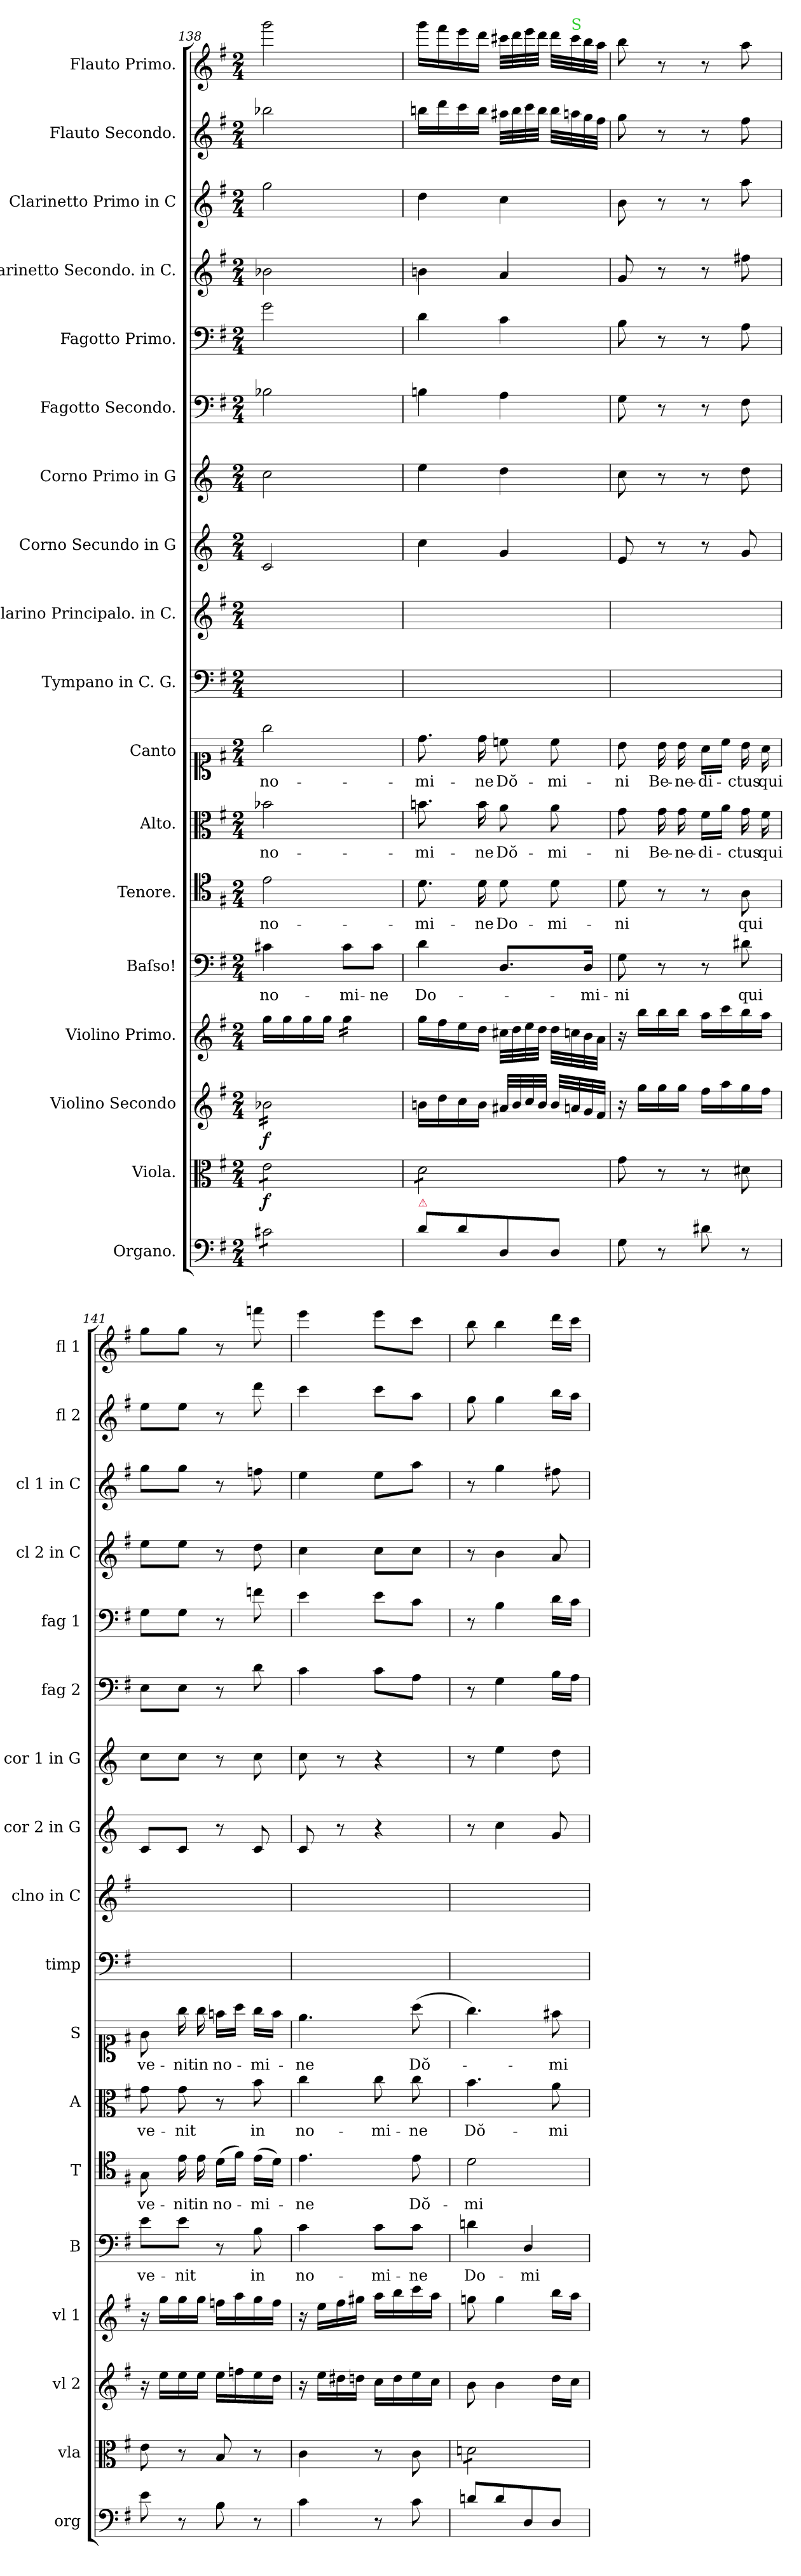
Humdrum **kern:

**kern	**kern	**dynam	**kern	**dynam	**kern	**kern	**text	**kern	**text	**kern	**text	**kern	**text	**kern	**kern	**kern	**kern	**kern	**kern	**kern	**kern	**kern	**kern
*part18	*part17	*part17	*part16	*part16	*part15	*part14	*part14	*part13	*part13	*part12	*part12	*part11	*part11	*part10	*part9	*part8	*part7	*part6	*part5	*part4	*part3	*part2	*part1
*staff18	*staff17	*staff17	*staff16	*staff16	*staff15	*staff14	*staff14	*staff13	*staff13	*staff12	*staff12	*staff11	*staff11	*staff10	*staff9	*staff8	*staff7	*staff6	*staff5	*staff4	*staff3	*staff2	*staff1
*I"Organo.	*I"Viola.	*	*I"Violino Secondo	*	*I"Violino Primo.	*I"Baſso!	*	*I"Tenore.	*	*I"Alto.	*	*I"Canto	*	*I"Tympano in C. G.	*I"Clarino Principalo. in C.	*I"Corno Secundo in G	*I"Corno Primo in G	*I"Fagotto Secondo.	*I"Fagotto Primo.	*I"Clarinetto Secondo. in C.	*I"Clarinetto Primo in C	*I"Flauto Secondo.	*I"Flauto Primo.
*I'org	*I'vla	*	*I'vl 2	*	*I'vl 1	*I'B	*	*I'T	*	*I'A	*	*I'S	*	*I'timp	*I'clno in C	*I'cor 2 in G	*I'cor 1 in G	*I'fag 2	*I'fag 1	*I'cl 2 in C	*I'cl 1 in C	*I'fl 2	*I'fl 1
*clefF4	*clefC3	*	*clefG2	*	*clefG2	*clefF4	*	*clefC4	*	*clefC3	*	*clefC1	*	*clefF4	*clefG2	*clefG2	*clefG2	*clefF4	*clefF4	*clefG2	*clefG2	*clefG2	*clefG2
*	*	*	*	*	*	*	*	*	*	*	*	*	*	*	*	*ITrd3c5	*ITrd3c5	*	*	*	*	*	*
*k[f#]	*k[f#]	*	*k[f#]	*	*k[f#]	*k[f#]	*	*k[f#]	*	*k[f#]	*	*k[f#]	*	*k[f#]	*k[f#]	*k[f#]	*k[f#]	*k[f#]	*k[f#]	*k[f#]	*k[f#]	*k[f#]	*k[f#]
*G:	*G:	*	*G:	*	*G:	*G:	*	*G:	*	*G:	*	*G:	*	*G:	*G:	*G:	*G:	*G:	*G:	*G:	*G:	*G:	*G:
*M2/4	*M2/4	*	*M2/4	*	*M2/4	*M2/4	*	*M2/4	*	*M2/4	*	*M2/4	*	*M2/4	*M2/4	*M2/4	*M2/4	*M2/4	*M2/4	*M2/4	*M2/4	*M2/4	*M2/4
=138	=138	=138	=138	=138	=138	=138	=138	=138	=138	=138	=138	=138	=138	=138	=138	=138	=138	=138	=138	=138	=138	=138	=138
*tremolo	*	*	*	*	*	*	*	*	*	*	*	*	*	*	*	*	*	*	*	*	*	*	*
*	*tremolo	*	*	*	*	*	*	*	*	*	*	*	*	*	*	*	*	*	*	*	*	*	*
*	*	*	*tremolo	*	*	*	*	*	*	*	*	*	*	*	*	*	*	*	*	*	*	*	*
8c#X\L	8e\L	f.	16b-X\LL	f	16gg\LL	4c#X\	no-	2e\	no-	2b-X\	no-	2gg\	no-	2ryy	2ryy	2G/	2g\	2B-X\	2g\	2b-X\	2gg\	2bb-X\	2ggg\
.	.	.	16b-X\	.	16gg\	.	.	.	.	.	.	.	.	.	.	.	.	.	.	.	.	.	.
8c#X\	8e\	.	16b-X\	.	16gg\	.	.	.	.	.	.	.	.	.	.	.	.	.	.	.	.	.	.
.	.	.	16b-X\	.	16gg\JJ	.	.	.	.	.	.	.	.	.	.	.	.	.	.	.	.	.	.
*	*	*	*	*	*tremolo	*	*	*	*	*	*	*	*	*	*	*	*	*	*	*	*	*	*
8c#X\	8e\	.	16b-X\	.	16gg\LL	8c#\L	-mi-	.	.	.	.	.	.	.	.	.	.	.	.	.	.	.	.
.	.	.	16b-X\	.	16gg\	.	.	.	.	.	.	.	.	.	.	.	.	.	.	.	.	.	.
8c#X\J	8e\J	.	16b-X\	.	16gg\	8c#\J	-ne	.	.	.	.	.	.	.	.	.	.	.	.	.	.	.	.
*Xtremolo	*	*	*	*	*	*	*	*	*	*	*	*	*	*	*	*	*	*	*	*	*	*	*
.	.	.	16b-X\JJ	.	16gg\JJ	.	.	.	.	.	.	.	.	.	.	.	.	.	.	.	.	.	.
*	*	*	*	*	*Xtremolo	*	*	*	*	*	*	*	*	*	*	*	*	*	*	*	*	*	*
*	*	*	*Xtremolo	*	*	*	*	*	*	*	*	*	*	*	*	*	*	*	*	*	*	*	*
=139	=139	=139	=139	=139	=139	=139	=139	=139	=139	=139	=139	=139	=139	=139	=139	=139	=139	=139	=139	=139	=139	=139	=139
!LO:TX:a:color=crimson:t=⚠	!	!	!	!	!	!	!	!	!	!	!	!	!	!	!	!	!	!	!	!	!	!	!
8d\L	8d\L	.	16bn\LL	.	16gg\LL	4d\	Do-	8.d\	-mi-	8.bn\	-mi-	8.dd\	-mi-	2ryy	2ryy	4g\	4b\	4Bn\	4d\	4bn\	4dd\	16bbn\LL	16ggg\LL
.	.	.	16dd\	.	16ff#\	.	.	.	.	.	.	.	.	.	.	.	.	.	.	.	.	16ddd\	16fff#\
8d\	8d\	.	16cc\	.	16ee\	.	.	.	.	.	.	.	.	.	.	.	.	.	.	.	.	16ccc\	16eee\
.	.	.	16b\JJ	.	16dd\JJ	.	.	16d\	-ne	16b\	-ne	16dd\	-ne	.	.	.	.	.	.	.	.	16bb\JJ	16ddd\JJ
8D/	8d\	.	32a#X/LLL	.	32cc#X\LLL	8.D/L	.	8d\	Do-	8a\	Dŏ-	8ccn\	Dŏ-	.	.	4d/	4a\	4A\	4c\	4a/	4cc\	32aa#X\LLL	32ccc#X\LLL
.	.	.	32b/	.	32dd\	.	.	.	.	.	.	.	.	.	.	.	.	.	.	.	.	32bb\	32ddd\
.	.	.	32cc/	.	32ee\	.	.	.	.	.	.	.	.	.	.	.	.	.	.	.	.	32ccc\	32eee\
.	.	.	32b/JJJ	.	32dd\JJJ	.	.	.	.	.	.	.	.	.	.	.	.	.	.	.	.	32bb\JJJ	32ddd\JJJ
8D/J	8d\J	.	32b/LLL	.	32dd\LLL	.	.	8d\	-mi-	8a\	-mi-	8cc\	-mi-	.	.	.	.	.	.	.	.	32bb\LLL	32ddd\LLL
*	*Xtremolo	*	*	*	*	*	*	*	*	*	*	*	*	*	*	*	*	*	*	*	*	*	*
!	!	!	!	!	!	!	!	!	!	!	!	!	!	!	!	!	!	!	!	!	!	!	!LO:TX:a:color=limegreen:t=S
.	.	.	32an/	.	32ccn\	.	.	.	.	.	.	.	.	.	.	.	.	.	.	.	.	32aan\	32ccc#\
.	.	.	32g/	.	32b\	16D/Jk	-mi-	.	.	.	.	.	.	.	.	.	.	.	.	.	.	32gg\	32bb\
.	.	.	32f#/JJJ	.	32a\JJJ	.	.	.	.	.	.	.	.	.	.	.	.	.	.	.	.	32ff#\JJJ	32aa\JJJ
=140	=140	=140	=140	=140	=140	=140	=140	=140	=140	=140	=140	=140	=140	=140	=140	=140	=140	=140	=140	=140	=140	=140	=140
8G\	8g\	.	16r	.	16r	8G\	-ni	8d\	-ni	8g\	-ni	8b\	-ni	2ryy	2ryy	8B/	8g\	8G\	8B\	8g/	8b\	8gg\	8bb\
.	.	.	16gg\LL	.	16bb\LL	.	.	.	.	.	.	.	.	.	.	.	.	.	.	.	.	.	.
8r	8r	.	16gg\	.	16bb\	8r	.	8r	.	16g\	Be-	16b\	Be-	.	.	8r	8r	8r	8r	8r	8r	8r	8r
.	.	.	16gg\JJ	.	16bb\JJ	.	.	.	.	16g\	-ne-	16b\	-ne-	.	.	.	.	.	.	.	.	.	.
8d#X\	8r	.	16ff#\LL	.	16aa\LL	8r	.	8r	.	16f#\LL	-di-	16a\LL	-di-	.	.	8r	8r	8r	8r	8r	8r	8r	8r
.	.	.	16aa\	.	16ccc\	.	.	.	.	16a\JJ	.	16cc\JJ	.	.	.	.	.	.	.	.	.	.	.
8r	8d#X\	.	16gg\	.	16bb\	8d#X\	qui	8A\	qui	16g\	-ctus	16b\	-ctus	.	.	8d/	8a\	8F#\	8A\	8ff#X\	8aa\	8ff#\	8aa\
.	.	.	16ff#\JJ	.	16aa\JJ	.	.	.	.	16f#\	qui	16a\	qui	.	.	.	.	.	.	.	.	.	.
=141	=141	=141	=141	=141	=141	=141	=141	=141	=141	=141	=141	=141	=141	=141	=141	=141	=141	=141	=141	=141	=141	=141	=141
8e\	8e\	.	16r	.	16r	8e\L	ve-	8G\	ve-	8g\	ve-	8g\	ve-	2ryy	2ryy	8G/L	8g\L	8E\L	8G\L	8ee\L	8gg\L	8ee\L	8gg\L
.	.	.	16ee\LL	.	16gg\LL	.	.	.	.	.	.	.	.	.	.	.	.	.	.	.	.	.	.
8r	8r	.	16ee\	.	16gg\	8e\J	-nit	16e\	-nit	8g\	-nit	16gg\	-nit	.	.	8G/J	8g\J	8E\J	8G\J	8ee\J	8gg\J	8ee\J	8gg\J
.	.	.	16ee\JJ	.	16gg\JJ	.	.	16e\	in	.	.	16gg\	in	.	.	.	.	.	.	.	.	.	.
8B\	8B/	.	16ee\LL	.	16ffn\LL	8r	.	(16d\LL	no-	8r	.	16ffn\LL	no-	.	.	8r	8r	8r	8r	8r	8r	8r	8r
.	.	.	16ffn\	.	16aa\	.	.	16f#\JJ)	.	.	.	16aa\JJ	.	.	.	.	.	.	.	.	.	.	.
8r	8r	.	16ee\	.	16gg\	8B\	in	(16e\LL	-mi-	8b\	in	16gg\LL	-mi-	.	.	8G/	8g\	8d\	8fn\	8dd\	8ffn\	8ddd\	8fffn\
.	.	.	16dd\JJ	.	16ff\JJ	.	.	16d\JJ)	.	.	.	16ff\JJ	.	.	.	.	.	.	.	.	.	.	.
=142	=142	=142	=142	=142	=142	=142	=142	=142	=142	=142	=142	=142	=142	=142	=142	=142	=142	=142	=142	=142	=142	=142	=142
4c\	4c\	.	16r	.	16r	4c\	no-	4.e\	-ne	4cc\	no-	4.ee\	-ne	2ryy	2ryy	8G/	8g\	4c\	4e\	4cc\	4ee\	4ccc\	4eee\
.	.	.	16ee\LL	.	16ee\LL	.	.	.	.	.	.	.	.	.	.	.	.	.	.	.	.	.	.
.	.	.	16dd#X\	.	16ff#\	.	.	.	.	.	.	.	.	.	.	8r	8r	.	.	.	.	.	.
.	.	.	16ddn\JJ	.	16gg#X\JJ	.	.	.	.	.	.	.	.	.	.	.	.	.	.	.	.	.	.
8r	8r	.	16cc\LL	.	16aa\LL	8c\L	-mi-	.	.	8cc\	-mi-	.	.	.	.	4r	4r	8c\L	8e\L	8cc\L	8ee\L	8ccc\L	8eee\L
.	.	.	16dd\	.	16bb\	.	.	.	.	.	.	.	.	.	.	.	.	.	.	.	.	.	.
8c\	8c\	.	16ee\	.	16ccc\	8c\J	-ne	8e\	Dŏ-	8cc\	-ne	(8aa\	Dŏ-	.	.	.	.	8A\J	8c\J	8cc\J	8aa\J	8aa\J	8ccc\J
.	.	.	16cc\JJ	.	16aa\JJ	.	.	.	.	.	.	.	.	.	.	.	.	.	.	.	.	.	.
=143	=143	=143	=143	=143	=143	=143	=143	=143	=143	=143	=143	=143	=143	=143	=143	=143	=143	=143	=143	=143	=143	=143	=143
*	*tremolo	*	*	*	*	*	*	*	*	*	*	*	*	*	*	*	*	*	*	*	*	*	*
8dn\L	8dn\L	.	8b\	.	8ggn\	4dn\	Do-	2d\	-mi-	4.b\	Dŏ-	4.gg\)	.	2ryy	2ryy	8r	8r	8r	8r	8r	8r	8gg\	8bb\
8d\	8dn\	.	4b\	.	4gg\	.	.	.	.	.	.	.	.	.	.	4g\	4b\	4G\	4B\	4b\	4gg\	4gg\	4bb\
8D/	8dn\	.	.	.	.	4D/	-mi-	.	.	.	.	.	.	.	.	.	.	.	.	.	.	.	.
8D/J	8dn\J	.	16dd\LL	.	16bb\LL	.	.	.	.	8a\	-mi-	8ff#X\	-mi-	.	.	8d/	8a\	16B\LL	16d\LL	8a/	8ff#X\	16bb\LL	16ddd\LL
*	*Xtremolo	*	*	*	*	*	*	*	*	*	*	*	*	*	*	*	*	*	*	*	*	*	*
.	.	.	16cc\JJ	.	16aa\JJ	.	.	.	.	.	.	.	.	.	.	.	.	16A\JJ	16c\JJ	.	.	16aa\JJ	16ccc\JJ
=	=	=	=	=	=	=	=	=	=	=	=	=	=	=	=	=	=	=	=	=	=	=	=
*-	*-	*-	*-	*-	*-	*-	*-	*-	*-	*-	*-	*-	*-	*-	*-	*-	*-	*-	*-	*-	*-	*-	*-
